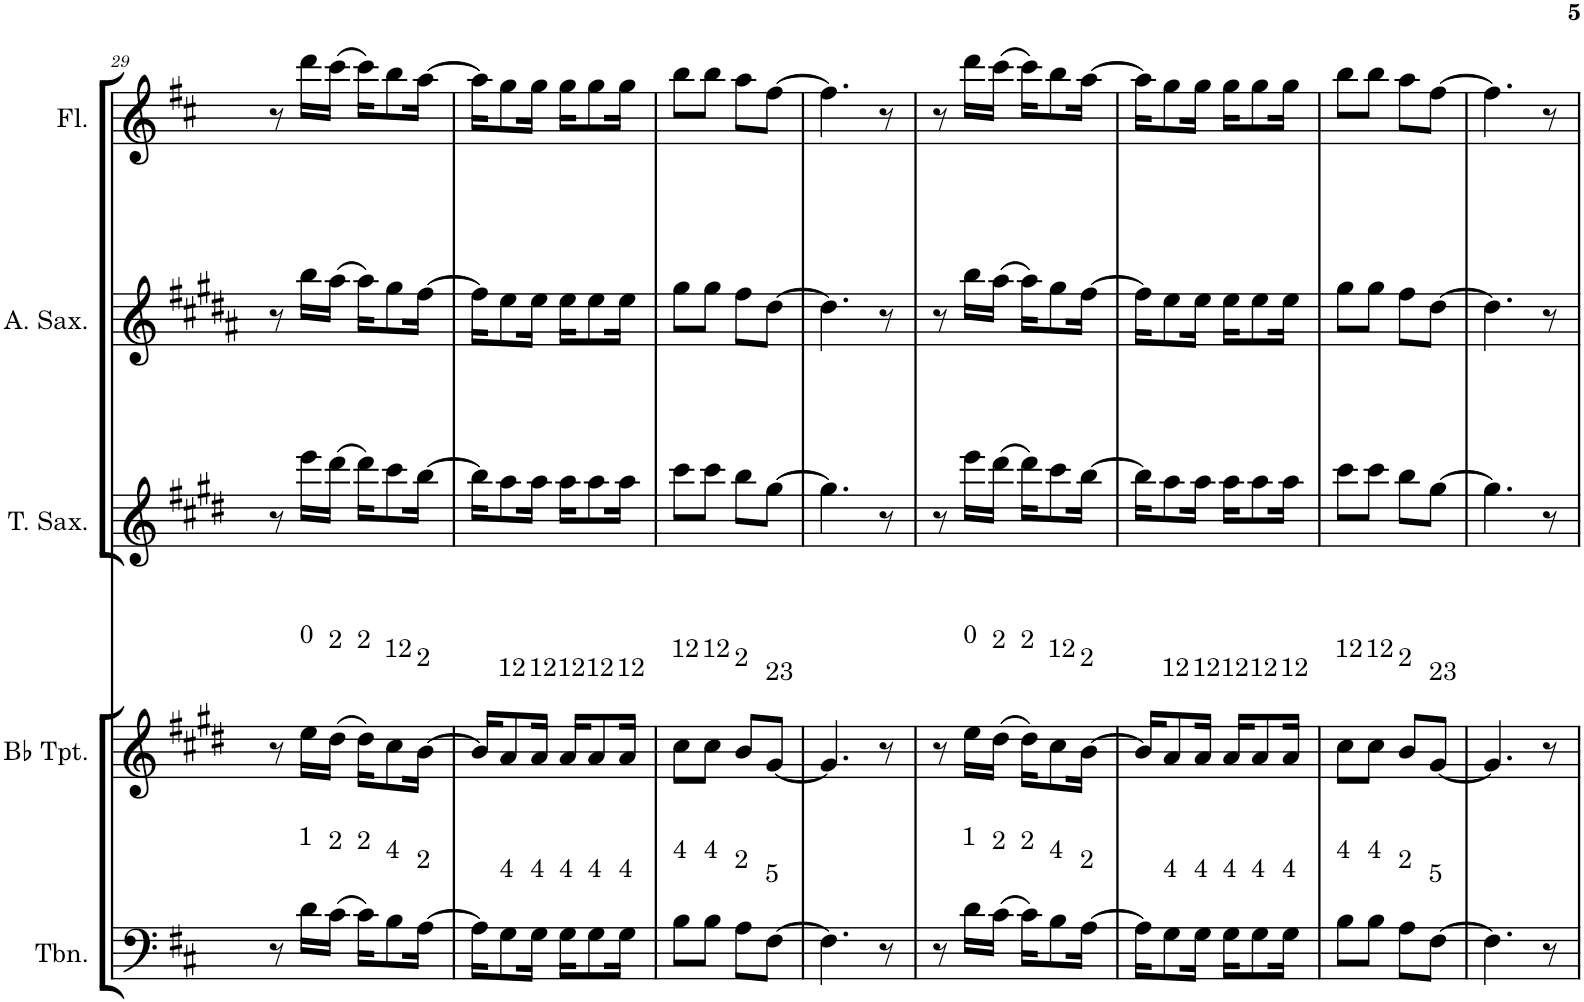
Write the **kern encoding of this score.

**kern	**kern	**kern	**kern	**kern
*part5	*part4	*part3	*part2	*part1
*staff5	*staff4	*staff3	*staff2	*staff1
*I"Trombone	*I"Bb Trumpet	*I"Tenor Saxophone	*I"Alto Saxophone	*I"Flute
*I'Tbn.	*I'Bb Tpt.	*I'T. Sax.	*I'A. Sax.	*I'Fl.
!!LO:PB:g=z
*clefF4	*clefG2	*clefG2	*clefG2	*clefG2
*	*Trd1c2	*Trd8c14	*Trd5c9	*
*k[f#c#]	*k[f#c#g#d#]	*k[f#c#g#d#]	*k[f#c#g#d#a#]	*k[f#c#]
*M2/4	*M2/4	*M2/4	*M2/4	*M2/4
=29	=29	=29	=29	=29
8r	8r	8r	8r	8r
!	!LO:TX:a:t=0	!	!	!
!LO:TX:a:t=1	!	!	!	!
16d\LL	16ee\LL	16eee\LL	16bb\LL	16ddd\LL
!	!LO:TX:a:t=2	!	!	!
!LO:TX:a:t=2	!	!	!	!
(16c#\JJ	(16dd#\JJ	(16ddd#\JJ	(16aa#\JJ	(16ccc#\JJ
!	!LO:TX:a:t=2	!	!	!
!LO:TX:a:t=2	!	!	!	!
16c#\KL)	16dd#\KL)	16ddd#\KL)	16aa#\KL)	16ccc#\KL)
!	!LO:TX:a:t=12	!	!	!
!LO:TX:a:t=4	!	!	!	!
8B\	8cc#\	8ccc#\	8gg#\	8bb\
!	!LO:TX:a:t=2	!	!	!
!LO:TX:a:t=2	!	!	!	!
[16A\Jk	[16b\Jk	[16bb\Jk	[16ff#\Jk	[16aa\Jk
=30	=30	=30	=30	=30
16A\KL]	16b/KL]	16bb\KL]	16ff#\KL]	16aa\KL]
!	!LO:TX:a:t=12	!	!	!
!LO:TX:a:t=4	!	!	!	!
8G\	8a/	8aa\	8ee\	8gg\
!	!LO:TX:a:t=12	!	!	!
!LO:TX:a:t=4	!	!	!	!
16G\Jk	16a/Jk	16aa\Jk	16ee\Jk	16gg\Jk
!	!LO:TX:a:t=12	!	!	!
!LO:TX:a:t=4	!	!	!	!
16G\KL	16a/KL	16aa\KL	16ee\KL	16gg\KL
!	!LO:TX:a:t=12	!	!	!
!LO:TX:a:t=4	!	!	!	!
8G\	8a/	8aa\	8ee\	8gg\
!	!LO:TX:a:t=12	!	!	!
!LO:TX:a:t=4	!	!	!	!
16G\Jk	16a/Jk	16aa\Jk	16ee\Jk	16gg\Jk
=31	=31	=31	=31	=31
!	!LO:TX:a:t=12	!	!	!
!LO:TX:a:t=4	!	!	!	!
8B\L	8cc#\L	8ccc#\L	8gg#\L	8bb\L
!	!LO:TX:a:t=12	!	!	!
!LO:TX:a:t=4	!	!	!	!
8B\J	8cc#\J	8ccc#\J	8gg#\J	8bb\J
!	!LO:TX:a:t=2	!	!	!
!LO:TX:a:t=2	!	!	!	!
8A\L	8b/L	8bb\L	8ff#\L	8aa\L
!	!LO:TX:a:t=23	!	!	!
!LO:TX:a:t=5	!	!	!	!
[8F#\J	[8g#/J	[8gg#\J	[8dd#\J	[8ff#\J
=32	=32	=32	=32	=32
4.F#\]	4.g#/]	4.gg#\]	4.dd#\]	4.ff#\]
8r	8r	8r	8r	8r
=33	=33	=33	=33	=33
8r	8r	8r	8r	8r
!	!LO:TX:a:t=0	!	!	!
!LO:TX:a:t=1	!	!	!	!
16d\LL	16ee\LL	16eee\LL	16bb\LL	16ddd\LL
!	!LO:TX:a:t=2	!	!	!
!LO:TX:a:t=2	!	!	!	!
(16c#\JJ	(16dd#\JJ	(16ddd#\JJ	(16aa#\JJ	(16ccc#\JJ
!	!LO:TX:a:t=2	!	!	!
!LO:TX:a:t=2	!	!	!	!
16c#\KL)	16dd#\KL)	16ddd#\KL)	16aa#\KL)	16ccc#\KL)
!	!LO:TX:a:t=12	!	!	!
!LO:TX:a:t=4	!	!	!	!
8B\	8cc#\	8ccc#\	8gg#\	8bb\
!	!LO:TX:a:t=2	!	!	!
!LO:TX:a:t=2	!	!	!	!
[16A\Jk	[16b\Jk	[16bb\Jk	[16ff#\Jk	[16aa\Jk
=34	=34	=34	=34	=34
16A\KL]	16b/KL]	16bb\KL]	16ff#\KL]	16aa\KL]
!	!LO:TX:a:t=12	!	!	!
!LO:TX:a:t=4	!	!	!	!
8G\	8a/	8aa\	8ee\	8gg\
!	!LO:TX:a:t=12	!	!	!
!LO:TX:a:t=4	!	!	!	!
16G\Jk	16a/Jk	16aa\Jk	16ee\Jk	16gg\Jk
!	!LO:TX:a:t=12	!	!	!
!LO:TX:a:t=4	!	!	!	!
16G\KL	16a/KL	16aa\KL	16ee\KL	16gg\KL
!	!LO:TX:a:t=12	!	!	!
!LO:TX:a:t=4	!	!	!	!
8G\	8a/	8aa\	8ee\	8gg\
!	!LO:TX:a:t=12	!	!	!
!LO:TX:a:t=4	!	!	!	!
16G\Jk	16a/Jk	16aa\Jk	16ee\Jk	16gg\Jk
=35	=35	=35	=35	=35
!	!LO:TX:a:t=12	!	!	!
!LO:TX:a:t=4	!	!	!	!
8B\L	8cc#\L	8ccc#\L	8gg#\L	8bb\L
!	!LO:TX:a:t=12	!	!	!
!LO:TX:a:t=4	!	!	!	!
8B\J	8cc#\J	8ccc#\J	8gg#\J	8bb\J
!	!LO:TX:a:t=2	!	!	!
!LO:TX:a:t=2	!	!	!	!
8A\L	8b/L	8bb\L	8ff#\L	8aa\L
!	!LO:TX:a:t=23	!	!	!
!LO:TX:a:t=5	!	!	!	!
[8F#\J	[8g#/J	[8gg#\J	[8dd#\J	[8ff#\J
=36	=36	=36	=36	=36
4.F#\]	4.g#/]	4.gg#\]	4.dd#\]	4.ff#\]
8r	8r	8r	8r	8r
=	=	=	=	=
*-	*-	*-	*-	*-
